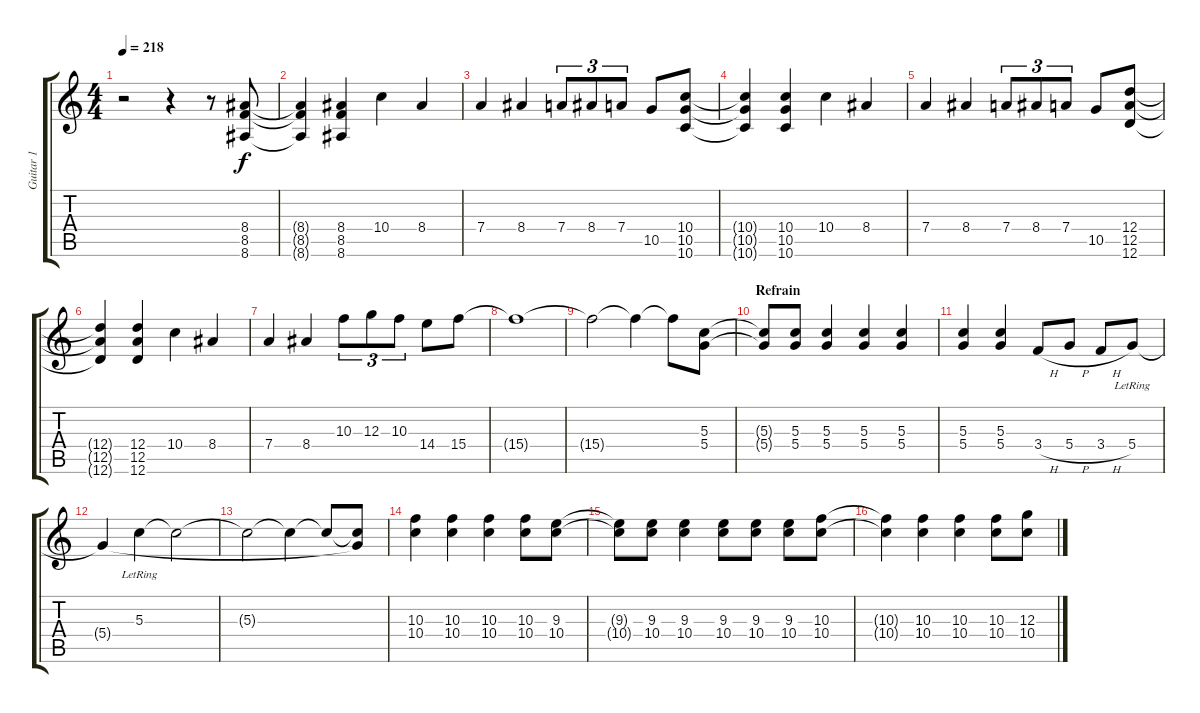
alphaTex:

\track ("Guitar 1" "Guitar 1") {instrument distortionguitar}
\staff {score tabs}
\tuning (E4 B3 G3 D3 A2 D2) {hide}
\ts (4 4)
\tempo 218
\clef g2
\ks c
r.2{dy f} r.4 r.8 (8.4 8.5 8.6).8 |
(8.4{t} 8.5{t} 8.6{t}).4 (8.4 8.5 8.6).4 10.4.4 8.4.4 |
7.4.4 8.4.4 7.4.8{tu (3 2)} 8.4.8{tu (3 2)} 7.4.8{tu (3 2)} 10.5.8 (10.4 10.5 10.6).8 |
(10.4{t} 10.5{t} 10.6{t}).4 (10.4 10.5 10.6).4 10.4.4 8.4.4 |
7.4.4 8.4.4 7.4.8{tu (3 2)} 8.4.8{tu (3 2)} 7.4.8{tu (3 2)} 10.5.8 (12.4 12.5 12.6).8 |
(12.4{t} 12.5{t} 12.6{t}).4 (12.4 12.5 12.6).4 10.4.4 8.4.4 |
7.4.4 8.4.4 10.3.8{tu (3 2)} 12.3.8{tu (3 2)} 10.3.8{tu (3 2)} 14.4.8 15.4.8 |
15.4{t}.1 |
15.4{t}.2 15.4{t}.4 15.4{t}.8 (5.3 5.4).8{instrument electricguitarclean} |
\section ("" "Refrain")
(5.3{t} 5.4{t}).8 (5.3 5.4).8 (5.3 5.4).4 (5.3 5.4).4 (5.3 5.4).4 |
(5.3 5.4).4 (5.3 5.4).4 3.4{h}.8 5.4{h}.8 3.4{h}.8 5.4{lr}.8 |
5.4{t}.4 5.3{lr}.4 5.3{t}.2 |
5.3{t}.2 5.3{t}.4 5.3{t}.8 (5.3{t} 5.4{t}).8 |
(10.3 10.4).4 (10.3 10.4).4 (10.3 10.4).4 (10.3 10.4).8 (9.3 10.4).8 |
(9.3{t} 10.4{t}).8 (9.3 10.4).8 (9.3 10.4).4 (9.3 10.4).8 (9.3 10.4).8 (9.3 10.4).8 (10.3 10.4).8 |
(10.3{t} 10.4{t}).4 (10.3 10.4).4 (10.3 10.4).4 (10.3 10.4).8 (12.3 10.4).8
